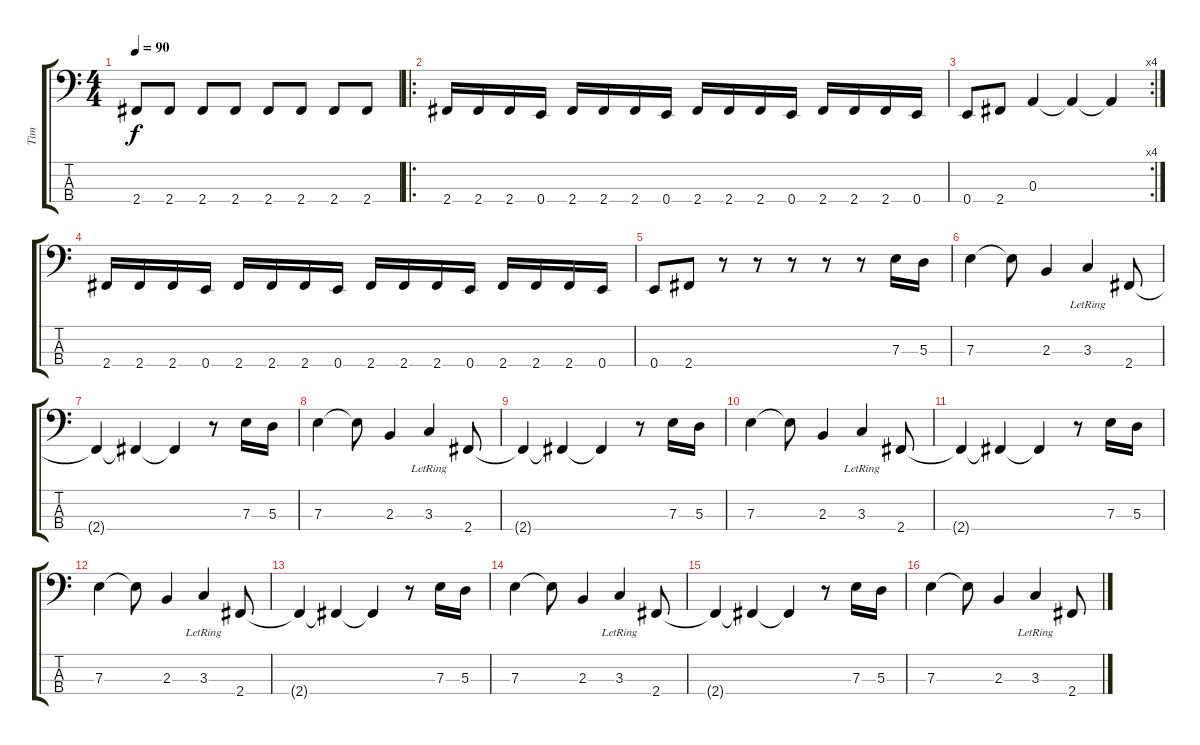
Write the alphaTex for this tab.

\track ("Tim" "Tim") {instrument electricbassfinger}
\staff {score tabs}
\tuning (G2 D2 A1 E1) {hide}
\ts (4 4)
\tempo 90
\clef f4
\ks c
2.4.8{dy f volume 8} 2.4.8 2.4.8{volume 10} 2.4.8 2.4.8{volume 12} 2.4.8 2.4.8{volume 14} 2.4.8 |
\ro
2.4.16 2.4.16 2.4.16 0.4.16 2.4.16 2.4.16 2.4.16 0.4.16 2.4.16 2.4.16 2.4.16 0.4.16 2.4.16 2.4.16 2.4.16 0.4.16 |
\rc 4
0.4.8 2.4.8 0.3.4 0.3{t}.4 0.3{t}.4 |
2.4.16 2.4.16 2.4.16 0.4.16 2.4.16 2.4.16 2.4.16 0.4.16 2.4.16 2.4.16 2.4.16 0.4.16 2.4.16 2.4.16 2.4.16 0.4.16 |
0.4.8 2.4.8 r.8 r.8 r.8 r.8 r.8 7.3.16 5.3.16 |
7.3.4 7.3{t}.8 2.3.4 3.3{lr}.4 2.4.8 |
2.4{t}.4 2.4{t}.4 2.4{t}.4 r.8 7.3.16 5.3.16 |
7.3.4 7.3{t}.8 2.3.4 3.3{lr}.4 2.4.8 |
2.4{t}.4 2.4{t}.4 2.4{t}.4 r.8 7.3.16 5.3.16 |
7.3.4 7.3{t}.8 2.3.4 3.3{lr}.4 2.4.8 |
2.4{t}.4 2.4{t}.4 2.4{t}.4 r.8 7.3.16 5.3.16 |
7.3.4 7.3{t}.8 2.3.4 3.3{lr}.4 2.4.8 |
2.4{t}.4 2.4{t}.4 2.4{t}.4 r.8 7.3.16 5.3.16 |
7.3.4 7.3{t}.8 2.3.4 3.3{lr}.4 2.4.8 |
2.4{t}.4 2.4{t}.4 2.4{t}.4 r.8 7.3.16 5.3.16 |
7.3.4 7.3{t}.8 2.3.4 3.3{lr}.4 2.4.8
